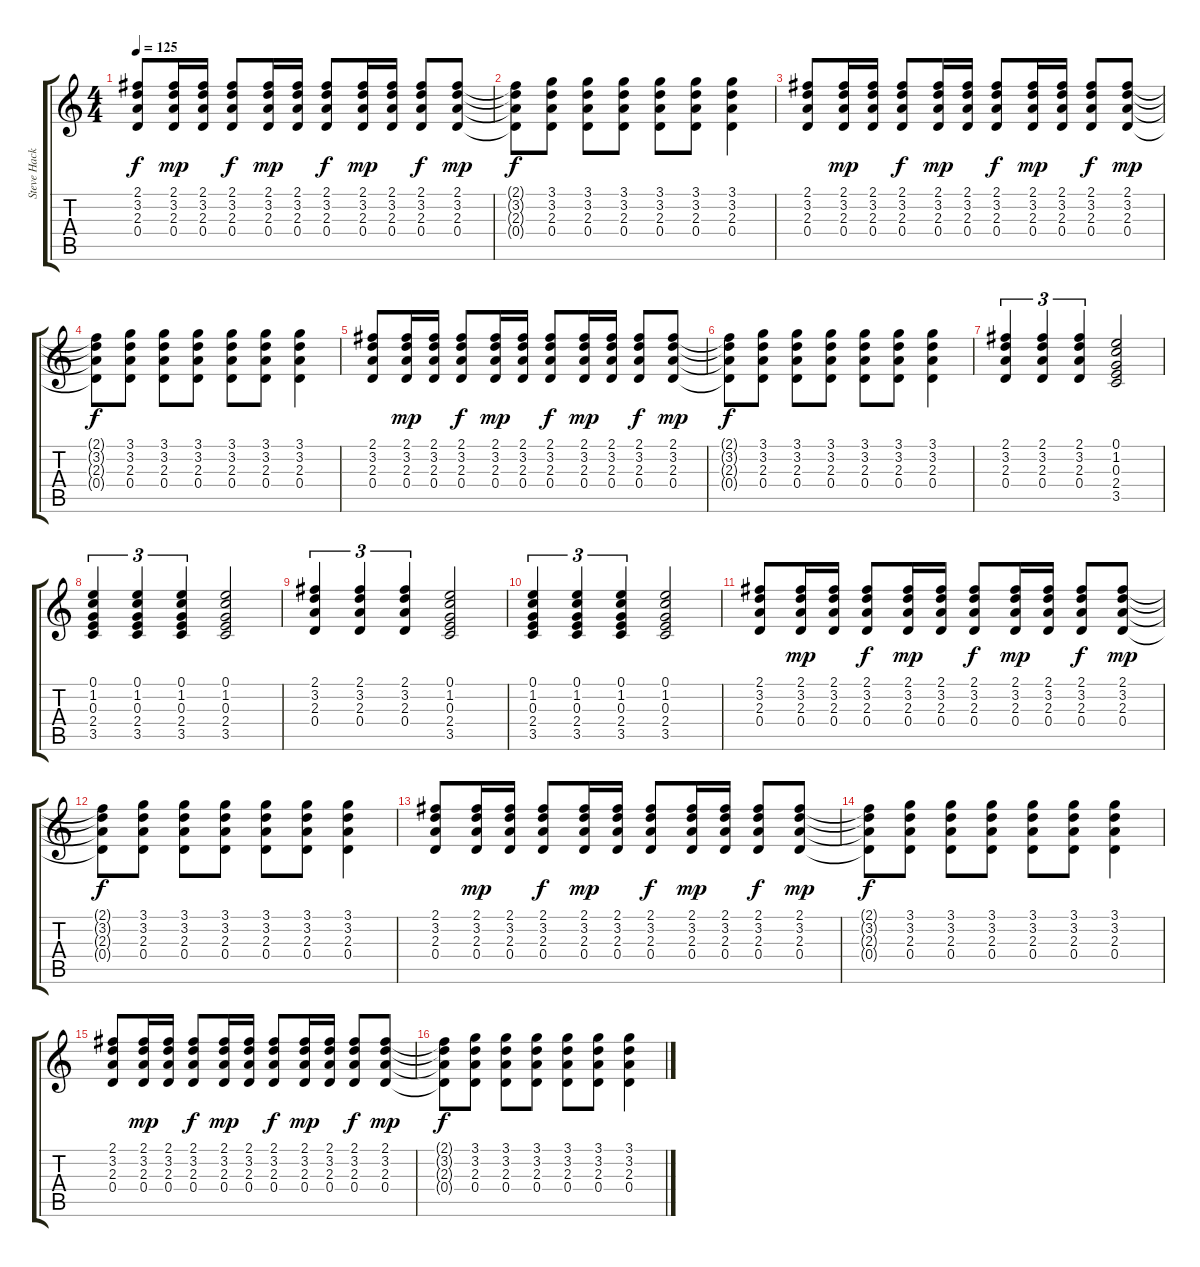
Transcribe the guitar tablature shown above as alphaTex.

\track ("Steve Hackett (electric guitar 2)" "Steve Hack") {instrument overdrivenguitar}
\staff {score tabs}
\tuning (E4 B3 G3 D3 A2 E2) {hide}
\ts (4 4)
\tempo 125
\clef g2
\ks c
(2.1 3.2 2.3 0.4).8{dy f} (2.1 3.2 2.3 0.4).16{dy mp} (2.1 3.2 2.3 0.4).16 (2.1 3.2 2.3 0.4).8{dy f} (2.1 3.2 2.3 0.4).16{dy mp} (2.1 3.2 2.3 0.4).16 (2.1 3.2 2.3 0.4).8{dy f} (2.1 3.2 2.3 0.4).16{dy mp} (2.1 3.2 2.3 0.4).16 (2.1 3.2 2.3 0.4).8{dy f} (2.1 3.2 2.3 0.4).8{dy mp} |
(2.1{t} 3.2{t} 2.3{t} 0.4{t}).8{dy f} (3.1 3.2 2.3 0.4).8 (3.1 3.2 2.3 0.4).8 (3.1 3.2 2.3 0.4).8 (3.1 3.2 2.3 0.4).8 (3.1 3.2 2.3 0.4).8 (3.1 3.2 2.3 0.4).4 |
(2.1 3.2 2.3 0.4).8 (2.1 3.2 2.3 0.4).16{dy mp} (2.1 3.2 2.3 0.4).16 (2.1 3.2 2.3 0.4).8{dy f} (2.1 3.2 2.3 0.4).16{dy mp} (2.1 3.2 2.3 0.4).16 (2.1 3.2 2.3 0.4).8{dy f} (2.1 3.2 2.3 0.4).16{dy mp} (2.1 3.2 2.3 0.4).16 (2.1 3.2 2.3 0.4).8{dy f} (2.1 3.2 2.3 0.4).8{dy mp} |
(2.1{t} 3.2{t} 2.3{t} 0.4{t}).8{dy f} (3.1 3.2 2.3 0.4).8 (3.1 3.2 2.3 0.4).8 (3.1 3.2 2.3 0.4).8 (3.1 3.2 2.3 0.4).8 (3.1 3.2 2.3 0.4).8 (3.1 3.2 2.3 0.4).4 |
(2.1 3.2 2.3 0.4).8 (2.1 3.2 2.3 0.4).16{dy mp} (2.1 3.2 2.3 0.4).16 (2.1 3.2 2.3 0.4).8{dy f} (2.1 3.2 2.3 0.4).16{dy mp} (2.1 3.2 2.3 0.4).16 (2.1 3.2 2.3 0.4).8{dy f} (2.1 3.2 2.3 0.4).16{dy mp} (2.1 3.2 2.3 0.4).16 (2.1 3.2 2.3 0.4).8{dy f} (2.1 3.2 2.3 0.4).8{dy mp} |
(2.1{t} 3.2{t} 2.3{t} 0.4{t}).8{dy f} (3.1 3.2 2.3 0.4).8 (3.1 3.2 2.3 0.4).8 (3.1 3.2 2.3 0.4).8 (3.1 3.2 2.3 0.4).8 (3.1 3.2 2.3 0.4).8 (3.1 3.2 2.3 0.4).4 |
(2.1 3.2 2.3 0.4).4{tu (3 2)} (2.1 3.2 2.3 0.4).4{tu (3 2)} (2.1 3.2 2.3 0.4).4{tu (3 2)} (0.1 1.2 0.3 2.4 3.5).2 |
(0.1 1.2 0.3 2.4 3.5).4{tu (3 2)} (0.1 1.2 0.3 2.4 3.5).4{tu (3 2)} (0.1 1.2 0.3 2.4 3.5).4{tu (3 2)} (0.1 1.2 0.3 2.4 3.5).2 |
(2.1 3.2 2.3 0.4).4{tu (3 2)} (2.1 3.2 2.3 0.4).4{tu (3 2)} (2.1 3.2 2.3 0.4).4{tu (3 2)} (0.1 1.2 0.3 2.4 3.5).2 |
(0.1 1.2 0.3 2.4 3.5).4{tu (3 2)} (0.1 1.2 0.3 2.4 3.5).4{tu (3 2)} (0.1 1.2 0.3 2.4 3.5).4{tu (3 2)} (0.1 1.2 0.3 2.4 3.5).2 |
(2.1 3.2 2.3 0.4).8 (2.1 3.2 2.3 0.4).16{dy mp} (2.1 3.2 2.3 0.4).16 (2.1 3.2 2.3 0.4).8{dy f} (2.1 3.2 2.3 0.4).16{dy mp} (2.1 3.2 2.3 0.4).16 (2.1 3.2 2.3 0.4).8{dy f} (2.1 3.2 2.3 0.4).16{dy mp} (2.1 3.2 2.3 0.4).16 (2.1 3.2 2.3 0.4).8{dy f} (2.1 3.2 2.3 0.4).8{dy mp} |
(2.1{t} 3.2{t} 2.3{t} 0.4{t}).8{dy f} (3.1 3.2 2.3 0.4).8 (3.1 3.2 2.3 0.4).8 (3.1 3.2 2.3 0.4).8 (3.1 3.2 2.3 0.4).8 (3.1 3.2 2.3 0.4).8 (3.1 3.2 2.3 0.4).4 |
(2.1 3.2 2.3 0.4).8 (2.1 3.2 2.3 0.4).16{dy mp} (2.1 3.2 2.3 0.4).16 (2.1 3.2 2.3 0.4).8{dy f} (2.1 3.2 2.3 0.4).16{dy mp} (2.1 3.2 2.3 0.4).16 (2.1 3.2 2.3 0.4).8{dy f} (2.1 3.2 2.3 0.4).16{dy mp} (2.1 3.2 2.3 0.4).16 (2.1 3.2 2.3 0.4).8{dy f} (2.1 3.2 2.3 0.4).8{dy mp} |
(2.1{t} 3.2{t} 2.3{t} 0.4{t}).8{dy f} (3.1 3.2 2.3 0.4).8 (3.1 3.2 2.3 0.4).8 (3.1 3.2 2.3 0.4).8 (3.1 3.2 2.3 0.4).8 (3.1 3.2 2.3 0.4).8 (3.1 3.2 2.3 0.4).4 |
(2.1 3.2 2.3 0.4).8 (2.1 3.2 2.3 0.4).16{dy mp} (2.1 3.2 2.3 0.4).16 (2.1 3.2 2.3 0.4).8{dy f} (2.1 3.2 2.3 0.4).16{dy mp} (2.1 3.2 2.3 0.4).16 (2.1 3.2 2.3 0.4).8{dy f} (2.1 3.2 2.3 0.4).16{dy mp} (2.1 3.2 2.3 0.4).16 (2.1 3.2 2.3 0.4).8{dy f} (2.1 3.2 2.3 0.4).8{dy mp} |
(2.1{t} 3.2{t} 2.3{t} 0.4{t}).8{dy f} (3.1 3.2 2.3 0.4).8 (3.1 3.2 2.3 0.4).8 (3.1 3.2 2.3 0.4).8 (3.1 3.2 2.3 0.4).8 (3.1 3.2 2.3 0.4).8 (3.1 3.2 2.3 0.4).4
